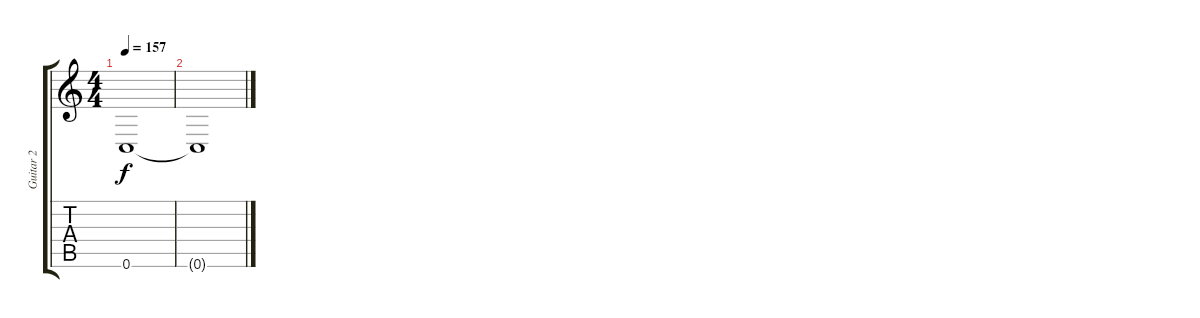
\track ("Guitar 2" "Guitar 2") {instrument distortionguitar}
\staff {score tabs}
\tuning (D4 A3 F3 C3 G2 C2) {hide}
\ts (4 4)
\tempo 157
\clef g2
\ks c
0.6.1{dy f} |
0.6{t}.1
